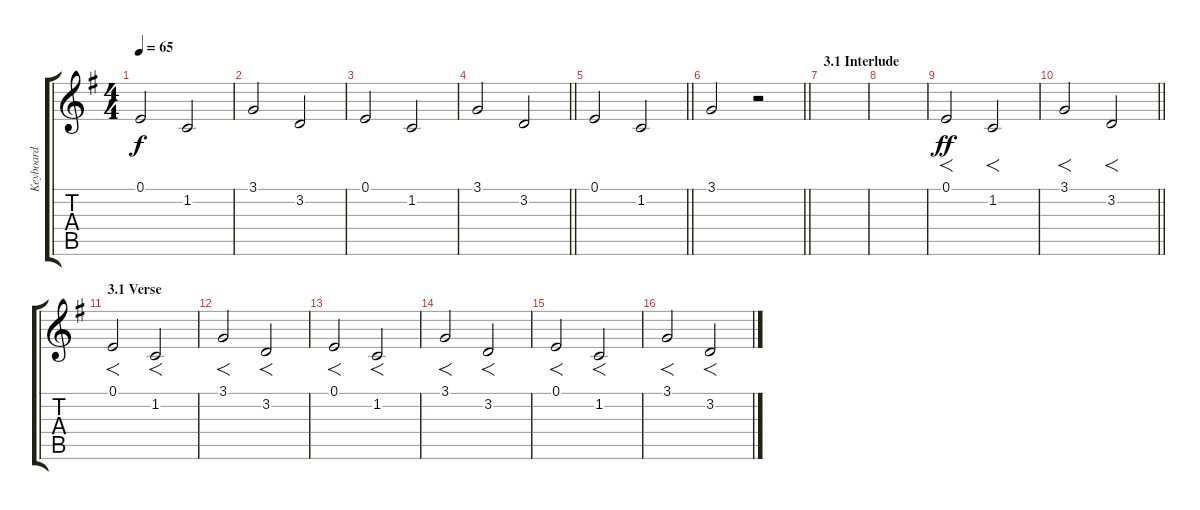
\track ("Keyboard" "Keyboard") {instrument stringensemble1}
\staff {score tabs}
\tuning (E4 B3 G3 D3 A2 E2) {hide}
\ts (4 4)
\tempo 65
\clef g2
\ks eminor
0.1.2{dy f} 1.2.2 |
3.1.2 3.2.2 |
0.1.2 1.2.2 |
\barLineRight lightlight
3.1.2 3.2.2 |
\barLineRight lightlight
0.1.2 1.2.2 |
\barLineRight lightlight
3.1.2 r.2 |
\section ("" "3.1 Interlude ")
|
|
0.1.2{f dy ff volume 16} 1.2.2{f} |
\barLineRight lightlight
3.1.2{f} 3.2.2{f} |
\section ("" "3.1 Verse")
0.1.2{f} 1.2.2{f} |
3.1.2{f} 3.2.2{f} |
0.1.2{f} 1.2.2{f} |
3.1.2{f} 3.2.2{f} |
0.1.2{f} 1.2.2{f} |
3.1.2{f} 3.2.2{f}
